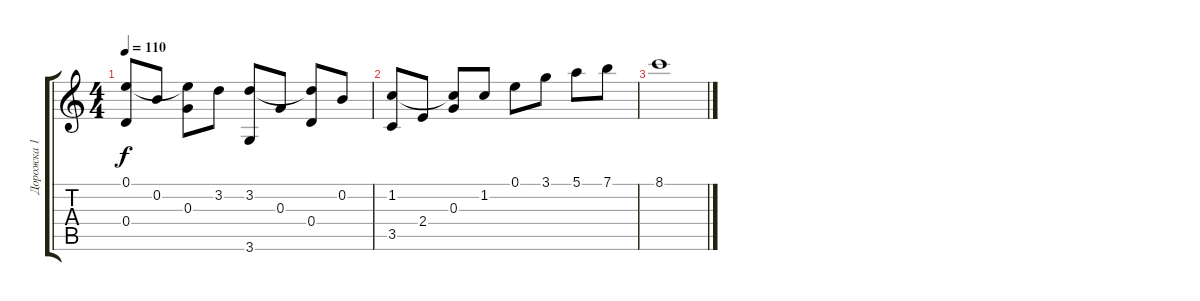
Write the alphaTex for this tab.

\track ("Дорожка 1" "Дорожка 1") {instrument acousticguitarsteel}
\staff {score tabs}
\tuning (E4 B3 G3 D3 A2 E2) {hide}
\ts (4 4)
\tempo 110
\clef g2
\ks c
(0.1 0.4).8{dy f} 0.2.8 (0.1{t} 0.3).8 3.2.8 (3.2 3.6).8 0.3.8 (3.2{t} 0.4).8 0.2.8 |
(1.2 3.5).8 2.4.8 (1.2{t} 0.3).8 1.2.8 0.1.8 3.1.8 5.1.8 7.1.8 |
8.1.1
